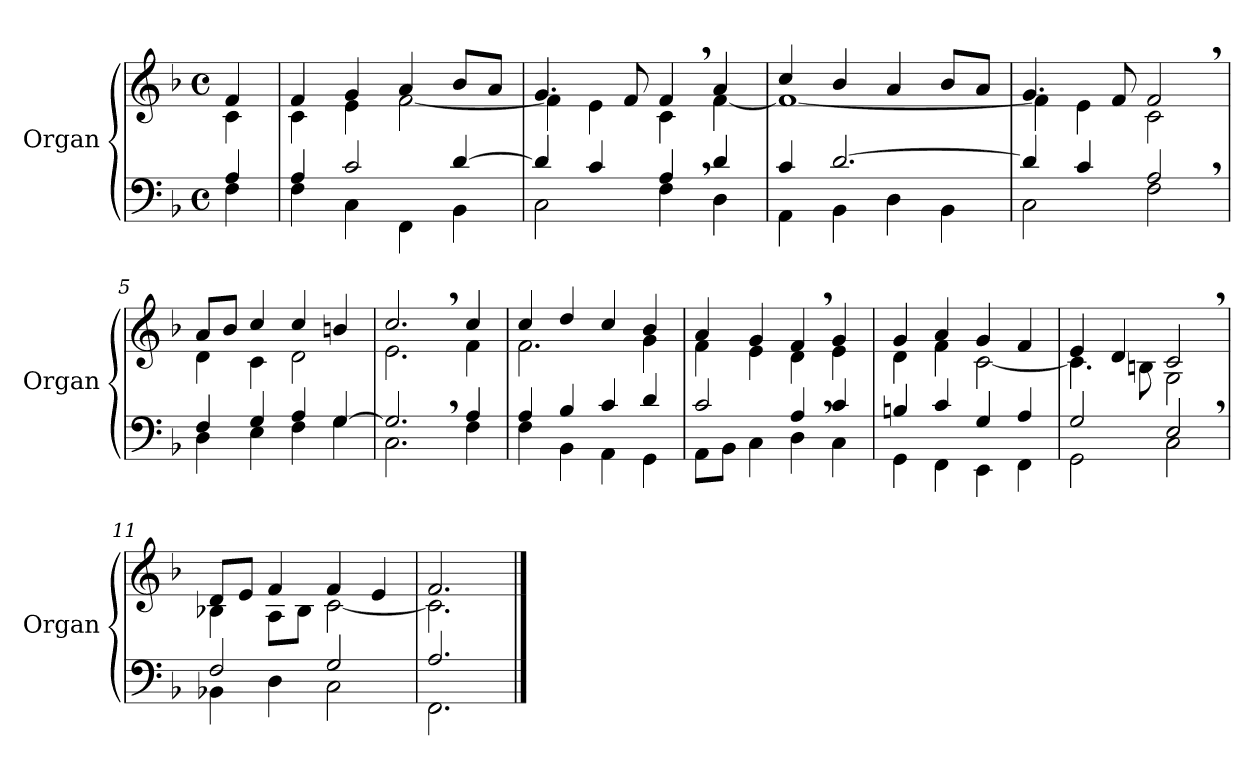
**kern	**kern
*part1	*part1
*staff2	*staff1
*I"Organ	*
*I'Organ	*
*clefF4	*clefG2
*k[b-]	*k[b-]
*M4/4	*M4/4
*met(c)	*met(c)
=	=
*^	*^
4A/	4F\	4f/	4c\
=1	=1	=1	=1
4A/	4F\	4f/	4c\
2c/	4C\	4g/	4e\
.	4FF\	4a/	[<2f\
[>4d/	4BB-\	8b-/L	.
.	.	8a/J	.
=2	=2	=2	=2
4d/]	2C\	4.g	4f\]
4c/	.	.	4e\
.	.	8f/	.
4A,</	4F\	4f,>/	4c\
4d/	4D\	4a/	[<4f\
=3	=3	=3	=3
4c/	4AA\	4cc/	1f_
[>2.d/	4BB-\	4b-/	.
.	4D\	4a/	.
.	4BB-\	8b-/L	.
.	.	8a/J	.
=4	=4	=4	=4
4d/]	2C\	4.g/	4f\]
4c/	.	.	4e\
.	.	8f/	.
2A,</	2F\	2f,>/	2c\
=5	=5	=5	=5
4F/	4D\	8a/L	4d\
.	.	8b-/J	.
4G/	4E\	4cc/	4c\
4A/	4F\	4cc/	2d\
[>4G/	4G\	4bn/	.
=6	=6	=6	=6
2.G,</]	2.C\	2.cc,>/	2.e\
4A/	4F\	4cc/	4f\
=7	=7	=7	=7
4A/	4F\	4cc/	2.f\
4B-/	4BB-\	4dd/	.
4c/	4AA\	4cc/	.
4d/	4GG\	4b-/	4g\
=8	=8	=8	=8
2c/	8AA\L	4a/	4f\
.	8BB-\J	.	.
.	4C\	4g/	4e\
4A,</	4D\	4f,>/	4d\
4c/	4C\	4g/	4e\
=9	=9	=9	=9
4Bn/	4GG\	4g/	4d\
4c/	4FF\	4a/	4f\
4G/	4EE\	4g/	[<2c\
4A/	4FF\	4f/	.
=10	=10	=10	=10
2G/	2GG\	4e/	4.c\]
.	.	4d/	.
.	.	.	8Bn\
2E,>/	2C\	2c,>/	2G\
=11	=11	=11	=11
2F/	4BB-X\	8d/L	4B-X\
.	.	8e/J	.
.	4D\	4f/	8A\L
.	.	.	8B-\J
2G/	2C\	4f/	[<2c\
.	.	4e/	.
=12	=12	=12	=12
2.A/	2.FF\	2.f/	2.c\]
*v	*v	*	*
*	*v	*v
==	==
*-	*-
